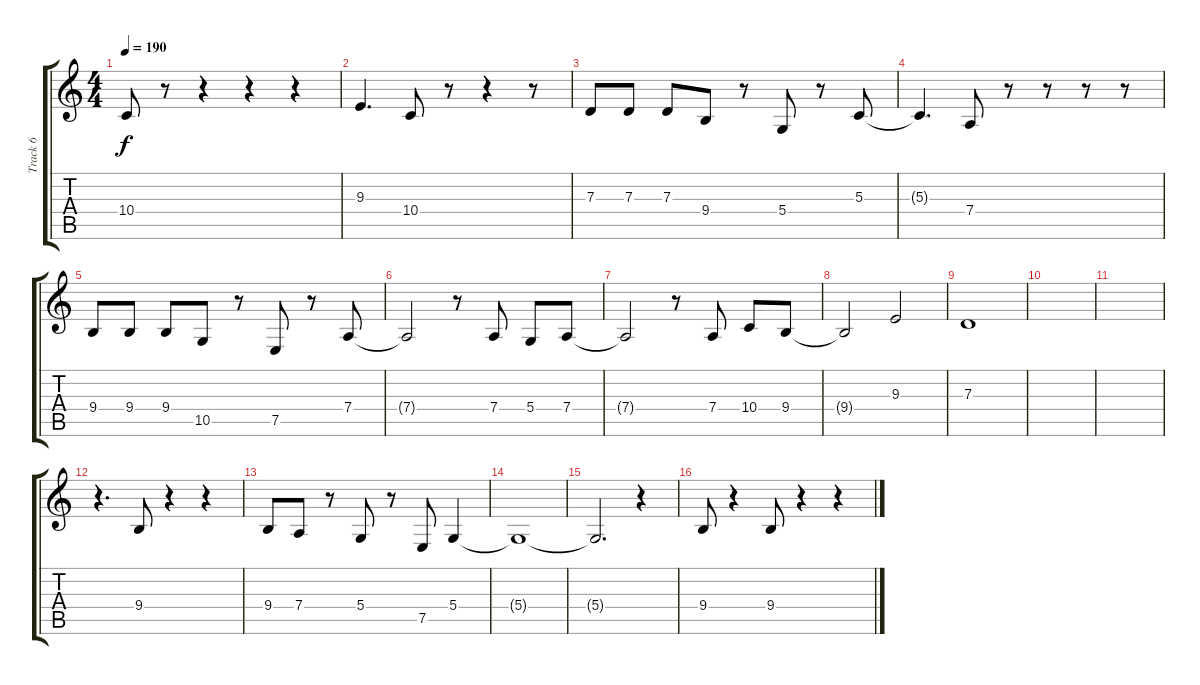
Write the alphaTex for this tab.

\track ("Track 6" "Track 6") {instrument trombone}
\staff {score tabs}
\tuning (E4 B3 G3 D3 A2 E2) {hide}
\ts (4 4)
\tempo 190
\clef g2
\ks c
10.4{t}.8{dy f} r.8 r.4 r.4 r.4 |
9.3.4{d} 10.4.8 r.8 r.4 r.8 |
7.3.8 7.3.8 7.3.8 9.4.8 r.8 5.4.8 r.8 5.3.8 |
5.3{t}.4{d} 7.4.8 r.8 r.8 r.8 r.8 |
9.4.8 9.4.8 9.4.8 10.5.8 r.8 7.5.8 r.8 7.4.8 |
7.4{t}.2 r.8 7.4.8 5.4.8 7.4.8 |
7.4{t}.2 r.8 7.4.8 10.4.8 9.4.8 |
9.4{t}.2 9.3.2 |
7.3.1 |
|
|
r.4{d} 9.4.8 r.4 r.4 |
9.4.8 7.4.8 r.8 5.4.8 r.8 7.5.8 5.4.4 |
5.4{t}.1 |
5.4{t}.2{d} r.4 |
9.4.8 r.4 9.4.8 r.4 r.4
